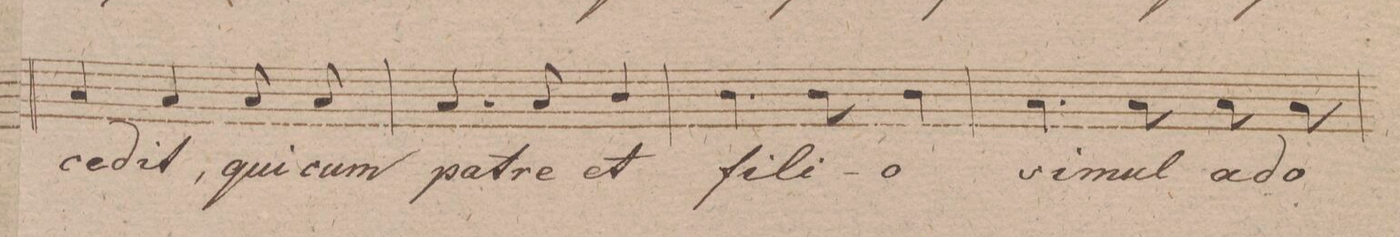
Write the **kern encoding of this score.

**kern	**text	**dynam
*I"Tenore.	*	*
*clefC4	*	*
*k[f#]	*	*
*met(c|)	*	*
*M3/4	*	*
4G/	-ce-	.
4G/	-dit,	.
8G/	qui	.
8G/	cum	.
=201	=201	=201
4.G/	pa-	.
8G/	-tre	.
4A/	et	.
=202	=202	=202
4.A\	fi-	.
8A\	-li-	.
4A\	-o	.
=203	=203	=203
4.G\	si-	.
8G\	-mul	.
8G\	a-	.
8G\	-do-	.
=204	=204	=204
*-	*-	*-
